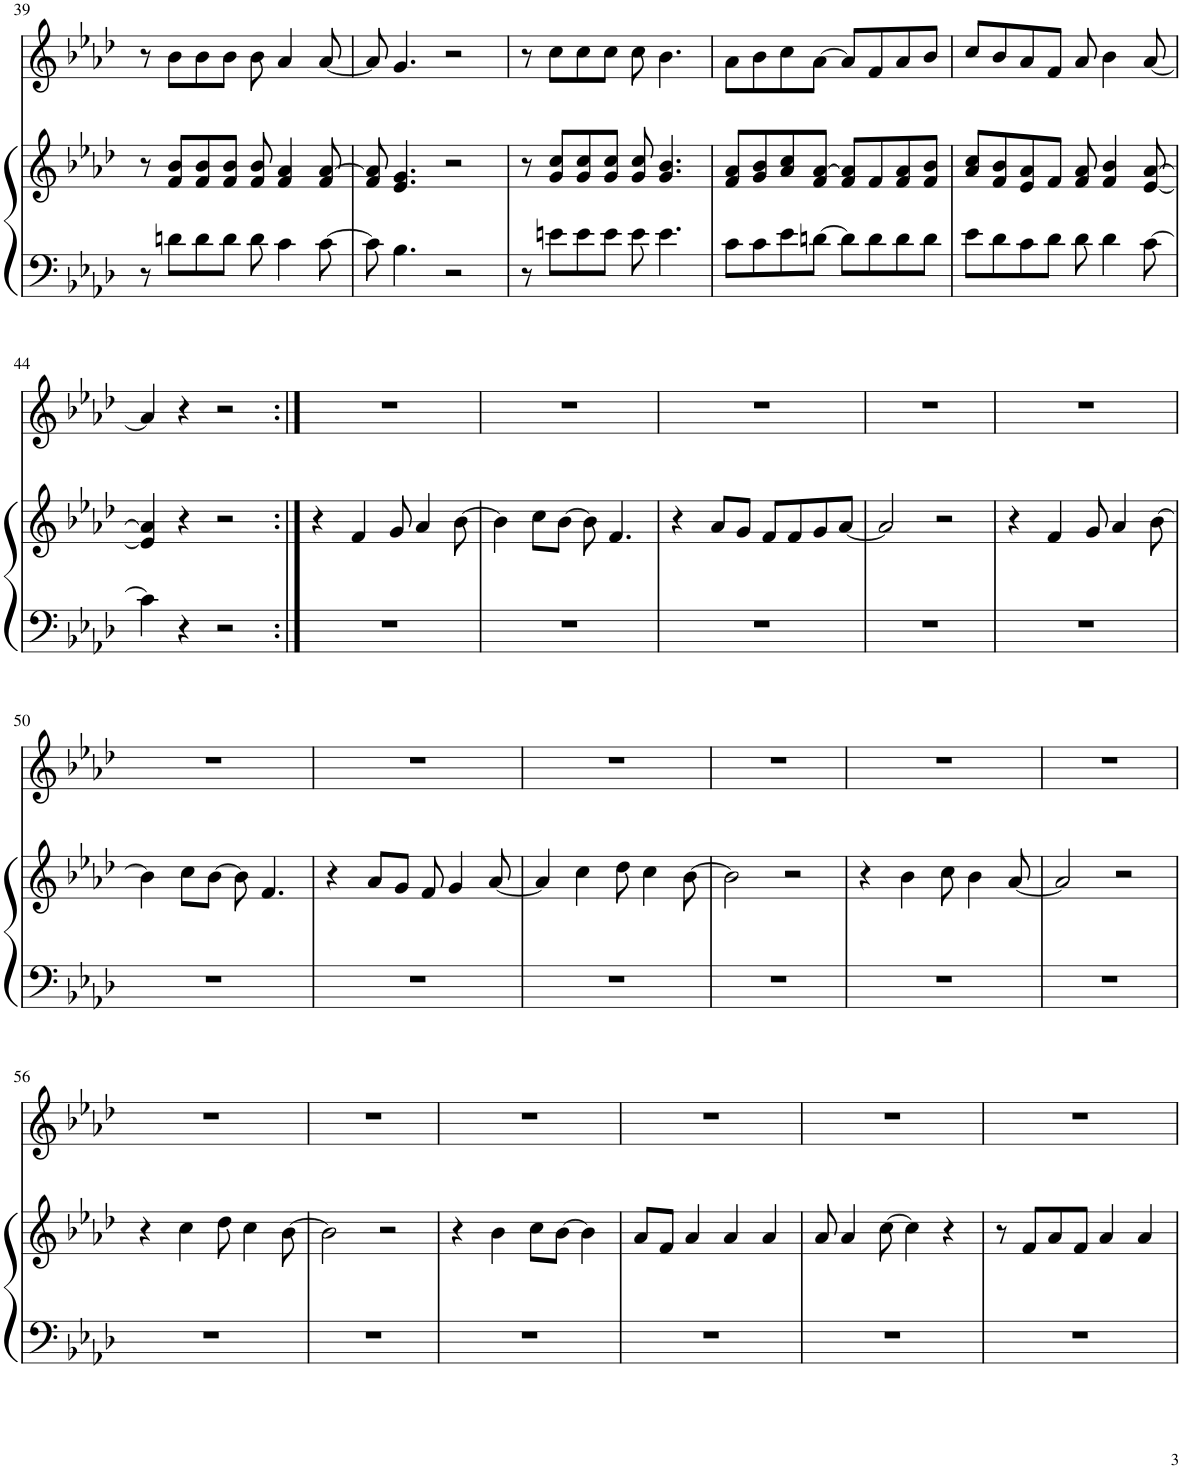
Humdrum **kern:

**kern	**kern	**kern
*part2	*part2	*part1
*staff3	*staff2	*staff1
*I"Pipe Organ	*	*I"Voice
*I'P Org	*	*
!!LO:PB:g=z
*clefF4	*clefG2	*clefG2
*k[b-e-a-d-]	*k[b-e-a-d-]	*k[b-e-a-d-]
*M4/4	*M4/4	*M4/4
=39	=39	=39
8r	8r	8r
8dn\L	8f/ 8b-/L	8b-\L
8d\	8f/ 8b-/	8b-\
8d\J	8f/ 8b-/J	8b-\J
8d\	8f/ 8b-/	8b-\
4c\	4f/ 4a-/	4a-/
[8c\	8f/ [8a-/	[8a-/
=40	=40	=40
8c\]	8f/ 8a-/]	8a-/]
4.B-\	4.e-/ 4.g/	4.g/
2r	2r	2r
=41	=41	=41
8r	8r	8r
8en\L	8g/ 8cc/L	8cc\L
8e\	8g/ 8cc/	8cc\
8e\J	8g/ 8cc/J	8cc\J
8e\	8g/ 8cc/	8cc\
4.e\	4.g/ 4.b-/	4.b-\
=42	=42	=42
8c\L	8f/ 8a-/L	8a-\L
8c\	8g/ 8b-/	8b-\
8e-\	8a-/ 8cc/	8cc\
[8dn\J	8f/ [8a-/J	[8a-\J
8d\L]	8f/ 8a-/]L	8a-/L]
8d\	8f/	8f/
8d\	8f/ 8a-/	8a-/
8d\J	8f/ 8b-/J	8b-/J
=43	=43	=43
8e-\L	8a-/ 8cc/L	8cc/L
8d-\	8f/ 8b-/	8b-/
8c\	8e-/ 8a-/	8a-/
8d-\J	8f/J	8f/J
8d-\	8f/ 8a-/	8a-/
4d-\	4f/ 4b-/	4b-\
[8c\	[8e-/ [8a-/	[8a-/
!!LO:LB:g=z
=44	=44	=44
4c\]	4e-/] 4a-/]	4a-/]
4r	4r	4r
2r	2r	2r
=45:|!	=45:|!	=45:|!
1r	4r	1r
.	4f/	.
.	8g/	.
.	4a-/	.
.	[8b-\	.
=46	=46	=46
1r	4b-\]	1r
.	8cc\L	.
.	[8b-\J	.
.	8b-\]	.
.	4.f/	.
=47	=47	=47
1r	4r	1r
.	8a-/L	.
.	8g/J	.
.	8f/L	.
.	8f/	.
.	8g/	.
.	[8a-/J	.
=48	=48	=48
1r	2a-/]	1r
.	2r	.
=49	=49	=49
1r	4r	1r
.	4f/	.
.	8g/	.
.	4a-/	.
.	[8b-\	.
!!LO:LB:g=z
=50	=50	=50
1r	4b-\]	1r
.	8cc\L	.
.	[8b-\J	.
.	8b-\]	.
.	4.f/	.
=51	=51	=51
1r	4r	1r
.	8a-/L	.
.	8g/J	.
.	8f/	.
.	4g/	.
.	[8a-/	.
=52	=52	=52
1r	4a-/]	1r
.	4cc\	.
.	8dd-\	.
.	4cc\	.
.	[8b-\	.
=53	=53	=53
1r	2b-\]	1r
.	2r	.
=54	=54	=54
1r	4r	1r
.	4b-\	.
.	8cc\	.
.	4b-\	.
.	[8a-/	.
=55	=55	=55
1r	2a-/]	1r
.	2r	.
!!LO:LB:g=z
=56	=56	=56
1r	4r	1r
.	4cc\	.
.	8dd-\	.
.	4cc\	.
.	[8b-\	.
=57	=57	=57
1r	2b-\]	1r
.	2r	.
=58	=58	=58
1r	4r	1r
.	4b-\	.
.	8cc\L	.
.	[8b-\J	.
.	4b-\]	.
=59	=59	=59
1r	8a-/L	1r
.	8f/J	.
.	4a-/	.
.	4a-/	.
.	4a-/	.
=60	=60	=60
1r	8a-/	1r
.	4a-/	.
.	[8cc\	.
.	4cc\]	.
.	4r	.
=61	=61	=61
1r	8r	1r
.	8f/L	.
.	8a-/	.
.	8f/J	.
.	4a-/	.
.	4a-/	.
=	=	=
*-	*-	*-
